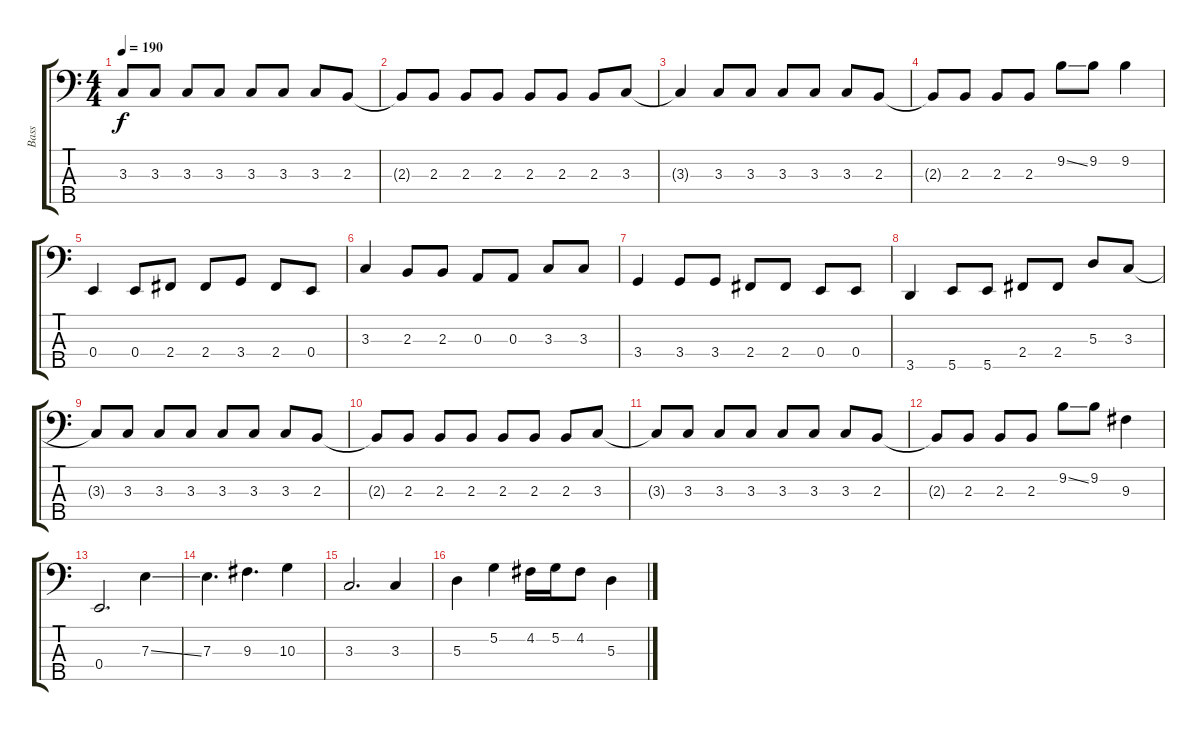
\track ("Bass" "Bass") {instrument electricbassfinger}
\staff {score tabs}
\tuning (G2 D2 A1 E1 B0) {hide}
\ts (4 4)
\tempo 190
\clef f4
\ks c
3.3{t}.8{dy f} 3.3.8 3.3.8 3.3.8 3.3.8 3.3.8 3.3.8 2.3.8 |
2.3{t}.8 2.3.8 2.3.8 2.3.8 2.3.8 2.3.8 2.3.8 3.3.8 |
3.3{t}.4 3.3.8 3.3.8 3.3.8 3.3.8 3.3.8 2.3.8 |
2.3{t}.8 2.3.8 2.3.8 2.3.8 9.2{ss}.8 9.2.8 9.2.4 |
0.4.4 0.4.8 2.4.8 2.4.8 3.4.8 2.4.8 0.4.8 |
3.3.4 2.3.8 2.3.8 0.3.8 0.3.8 3.3.8 3.3.8 |
3.4.4 3.4.8 3.4.8 2.4.8 2.4.8 0.4.8 0.4.8 |
3.5.4 5.5.8 5.5.8 2.4.8 2.4.8 5.3.8 3.3.8 |
3.3{t}.8 3.3.8 3.3.8 3.3.8 3.3.8 3.3.8 3.3.8 2.3.8 |
2.3{t}.8 2.3.8 2.3.8 2.3.8 2.3.8 2.3.8 2.3.8 3.3.8 |
3.3{t}.8 3.3.8 3.3.8 3.3.8 3.3.8 3.3.8 3.3.8 2.3.8 |
2.3{t}.8 2.3.8 2.3.8 2.3.8 9.2{ss}.8 9.2.8 9.3.4 |
0.4.2{d} 7.3{ss}.4 |
7.3.4{d} 9.3.4{d} 10.3.4 |
3.3.2{d} 3.3.4 |
5.3.4 5.2.4 4.2.16 5.2.16 4.2.8 5.3.4
